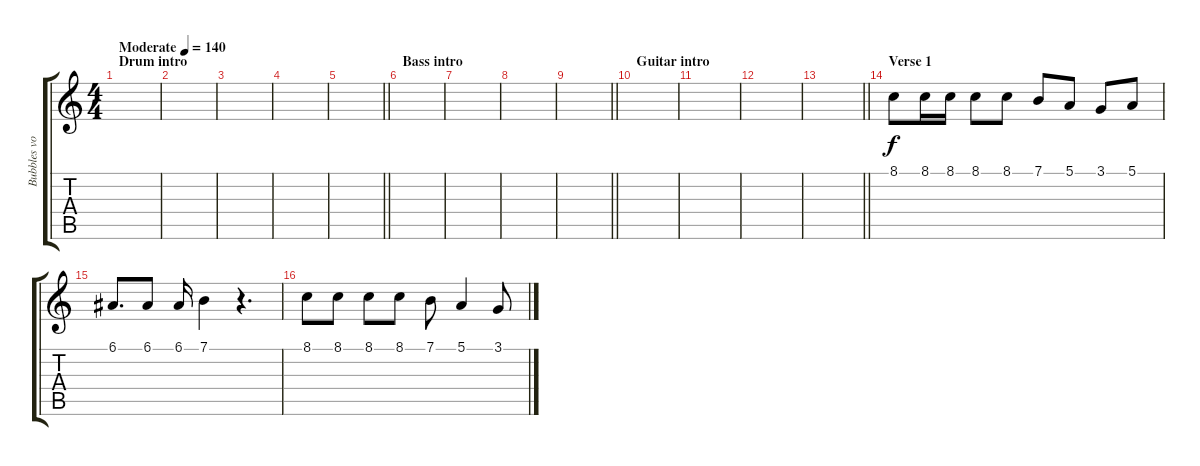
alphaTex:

\track ("Bubbles vocal" "Bubbles vo") {instrument clarinet}
\staff {score tabs}
\tuning (E4 B3 G3 D3 A2 E2) {hide}
\ts (4 4)
\section ("" "Drum intro")
\tempo (140 "Moderate")
\clef g2
\ks c
|
|
|
|
\barLineRight lightlight
|
\section ("" "Bass intro")
|
|
|
\barLineRight lightlight
|
\section ("" "Guitar intro")
|
|
|
\barLineRight lightlight
|
\section ("" "Verse 1")
8.1.8 8.1.16 8.1.16 8.1.8 8.1.8 7.1.8 5.1.8 3.1.8 5.1.8 |
6.1.8{d} 6.1.8 6.1.16 7.1.4 r.4{d} |
8.1.8 8.1.8 8.1.8 8.1.8 7.1.8 5.1.4 3.1.8
